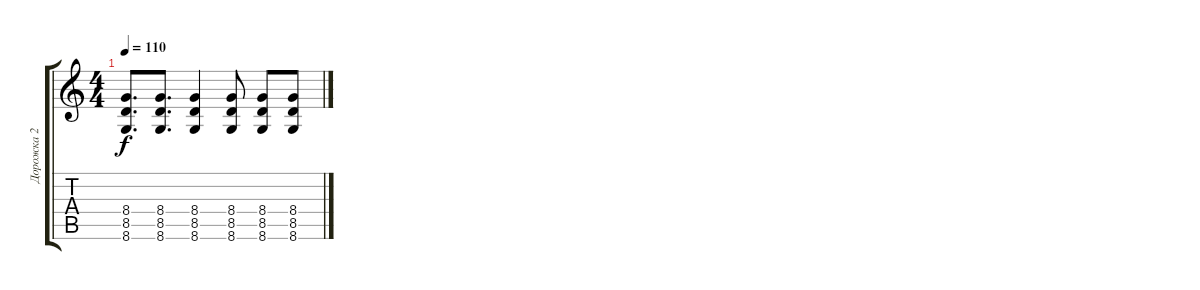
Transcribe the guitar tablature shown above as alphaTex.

\track ("Дорожка 2" "Дорожка 2") {instrument distortionguitar}
\staff {score tabs}
\tuning (Db4 Ab3 E3 B2 Gb2 B1) {hide}
\ts (4 4)
\tempo 110
\clef g2
\ks c
(8.4 8.5 8.6).8{d dy f} (8.4 8.5 8.6).8{d} (8.4 8.5 8.6).4 (8.4 8.5 8.6).8 (8.4 8.5 8.6).8 (8.4 8.5 8.6).8
